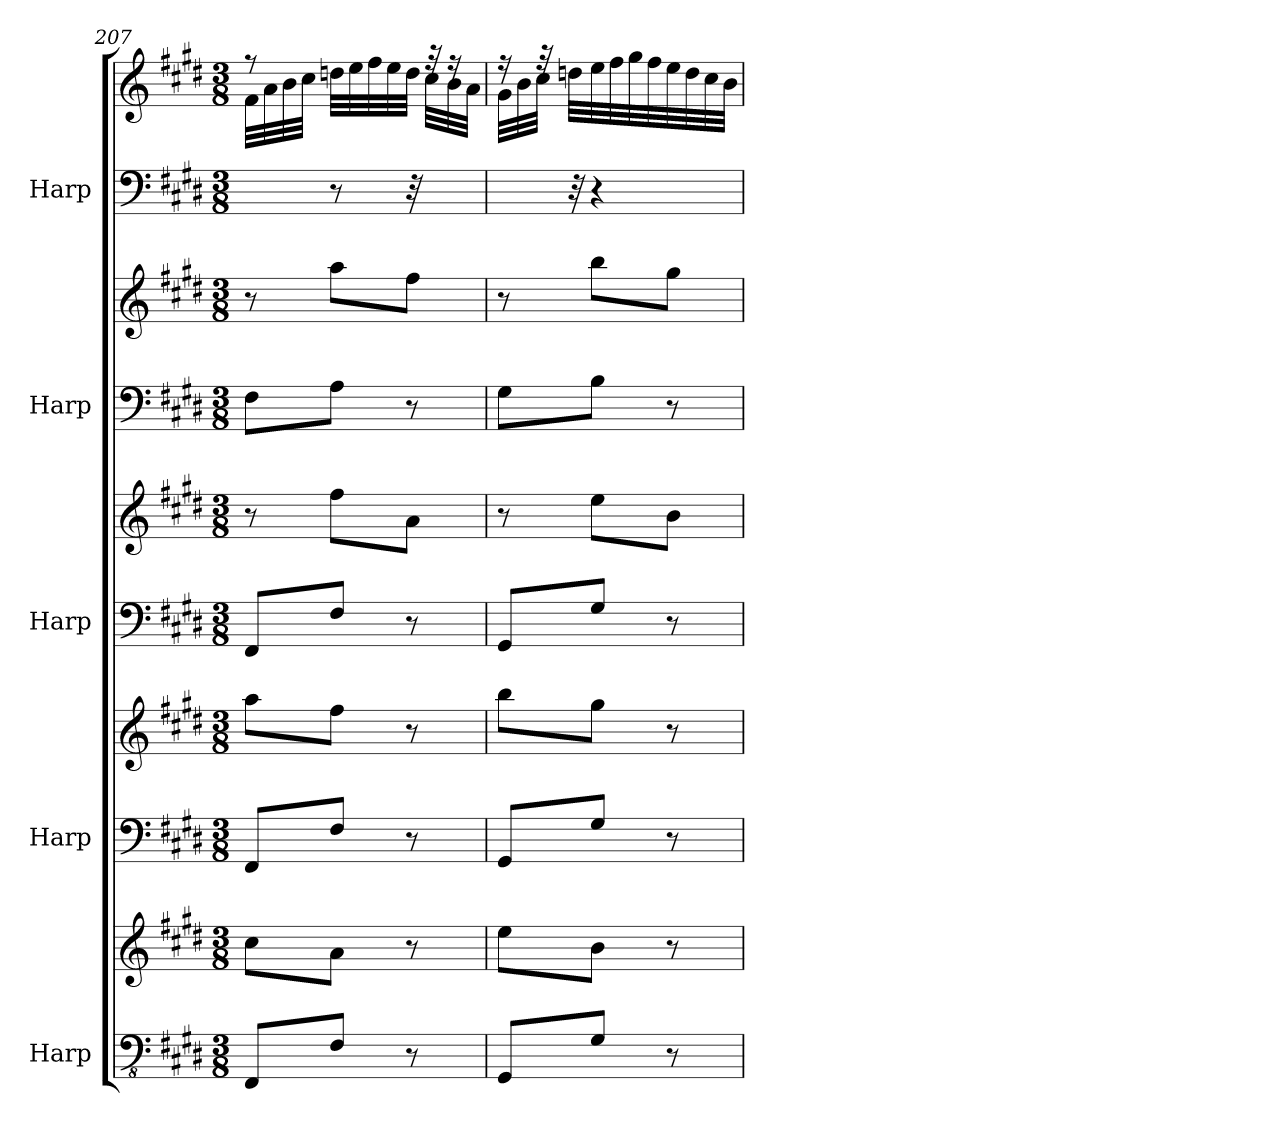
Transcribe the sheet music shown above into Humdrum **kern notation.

**kern	**kern	**kern	**kern	**kern	**kern	**kern	**kern	**kern	**kern
*part5	*part5	*part4	*part4	*part3	*part3	*part2	*part2	*part1	*part1
*staff10	*staff9	*staff8	*staff7	*staff6	*staff5	*staff4	*staff3	*staff2	*staff1
*I"Harp	*	*I"Harp	*	*I"Harp	*	*I"Harp	*	*I"Harp	*
*I'Hp	*	*I'Hp	*	*I'Hp	*	*I'Hp	*	*I'Hp	*
*clefFv4	*clefG2	*clefF4	*clefG2	*clefF4	*clefG2	*clefF4	*clefG2	*clefF4	*clefG2
*k[f#c#g#d#]	*k[f#c#g#d#]	*k[f#c#g#d#]	*k[f#c#g#d#]	*k[f#c#g#d#]	*k[f#c#g#d#]	*k[f#c#g#d#]	*k[f#c#g#d#]	*k[f#c#g#d#]	*k[f#c#g#d#]
*M3/8	*M3/8	*M3/8	*M3/8	*M3/8	*M3/8	*M3/8	*M3/8	*M3/8	*M3/8
=207	=207	=207	=207	=207	=207	=207	=207	=207	=207
*	*	*	*	*	*	*	*	*	*^
8FFF#/L	8cc#\L	8FF#/L	8aa\L	8FF#/L	8r	8F#\L	8r	8ryy	8rff	32f#\LLL
.	.	.	.	.	.	.	.	.	.	32a\
.	.	.	.	.	.	.	.	.	.	32b\
.	.	.	.	.	.	.	.	.	.	32cc#\JJJ
8FF#/J	8a\J	8F#/J	8ff#\J	8F#/J	8ff#\L	8A\J	8aa\L	8r	32ddn\LLL	32ryy
*	*	*	*	*	*	*	*	*	*v	*v
.	.	.	.	.	.	.	.	.	32ee\
.	.	.	.	.	.	.	.	.	32ff#\
.	.	.	.	.	.	.	.	.	32ee\
8r	8r	8r	8r	8r	8a\J	8r	8ff#\J	32r	32dd\JJJ
*	*	*	*	*	*	*	*	*	*^
.	.	.	.	.	.	.	.	16.ryy	32rff	32cc#\LLL
.	.	.	.	.	.	.	.	.	16rff	32b\
.	.	.	.	.	.	.	.	.	.	32a\JJJ
=208	=208	=208	=208	=208	=208	=208	=208	=208	=208	=208
8GGG#/L	8ee\L	8GG#/L	8bb\L	8GG#/L	8r	8G#\L	8r	16.ryy	16rff	32g#\LLL
.	.	.	.	.	.	.	.	.	.	32b\
.	.	.	.	.	.	.	.	.	32rff	32cc#\JJJ
.	.	.	.	.	.	.	.	32r	32ddn\LLL	4ryy
8GG#/J	8b\J	8G#/J	8gg#\J	8G#/J	8ee\L	8B\J	8bb\L	4r	32ee\	.
.	.	.	.	.	.	.	.	.	32ff#\	.
.	.	.	.	.	.	.	.	.	32gg#\	.
.	.	.	.	.	.	.	.	.	32ff#\	.
8r	8r	8r	8r	8r	8b\J	8r	8gg#\J	.	32ee\	.
.	.	.	.	.	.	.	.	.	32dd\	.
.	.	.	.	.	.	.	.	.	32cc#\	.
.	.	.	.	.	.	.	.	.	32b\JJJ	32ryy
*	*	*	*	*	*	*	*	*	*v	*v
=	=	=	=	=	=	=	=	=	=
*-	*-	*-	*-	*-	*-	*-	*-	*-	*-
